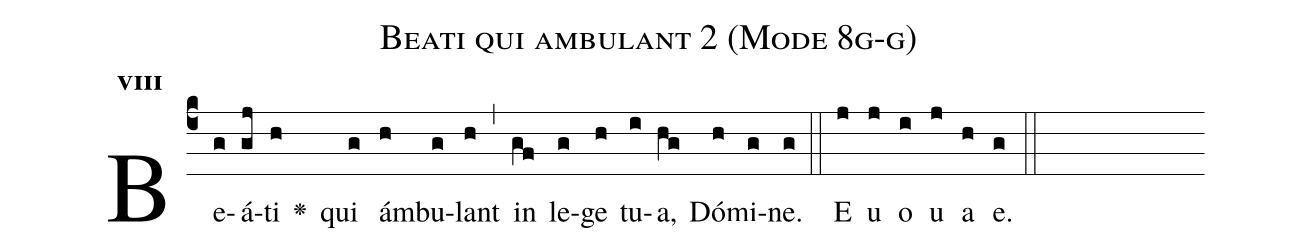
name:Beati qui ambulant 2 (Mode 8g-g);
office-part:Antiphona;
mode:8;
%%
initial-style: 1;
name: Beati qui ambulant 2;
book: Antiphonae & Responsoria/Tomus III, p. 13;
occasion: Psalterium Hebdomada I Feria III;
office-part: Hora media Ant 1;
user-notes: ;
commentary: ;
annotation: 8g;
centering-scheme: english;
fontsize: 12;
font: OFLSortsMillGoudy;
height: 11;
width: 4.5;
%%
(c4)Be(g)á(gj)ti(h) <v>\greheightstar</v>() qui(g) ám(h)bu(g)lant(h) (,) in(gf) le(g)ge(h) tu(i)a,(hg) Dó(h)mi(g)ne.(g) (::)
E(j) u(j) o(i) u(j) a(h) e.(g) (::)
